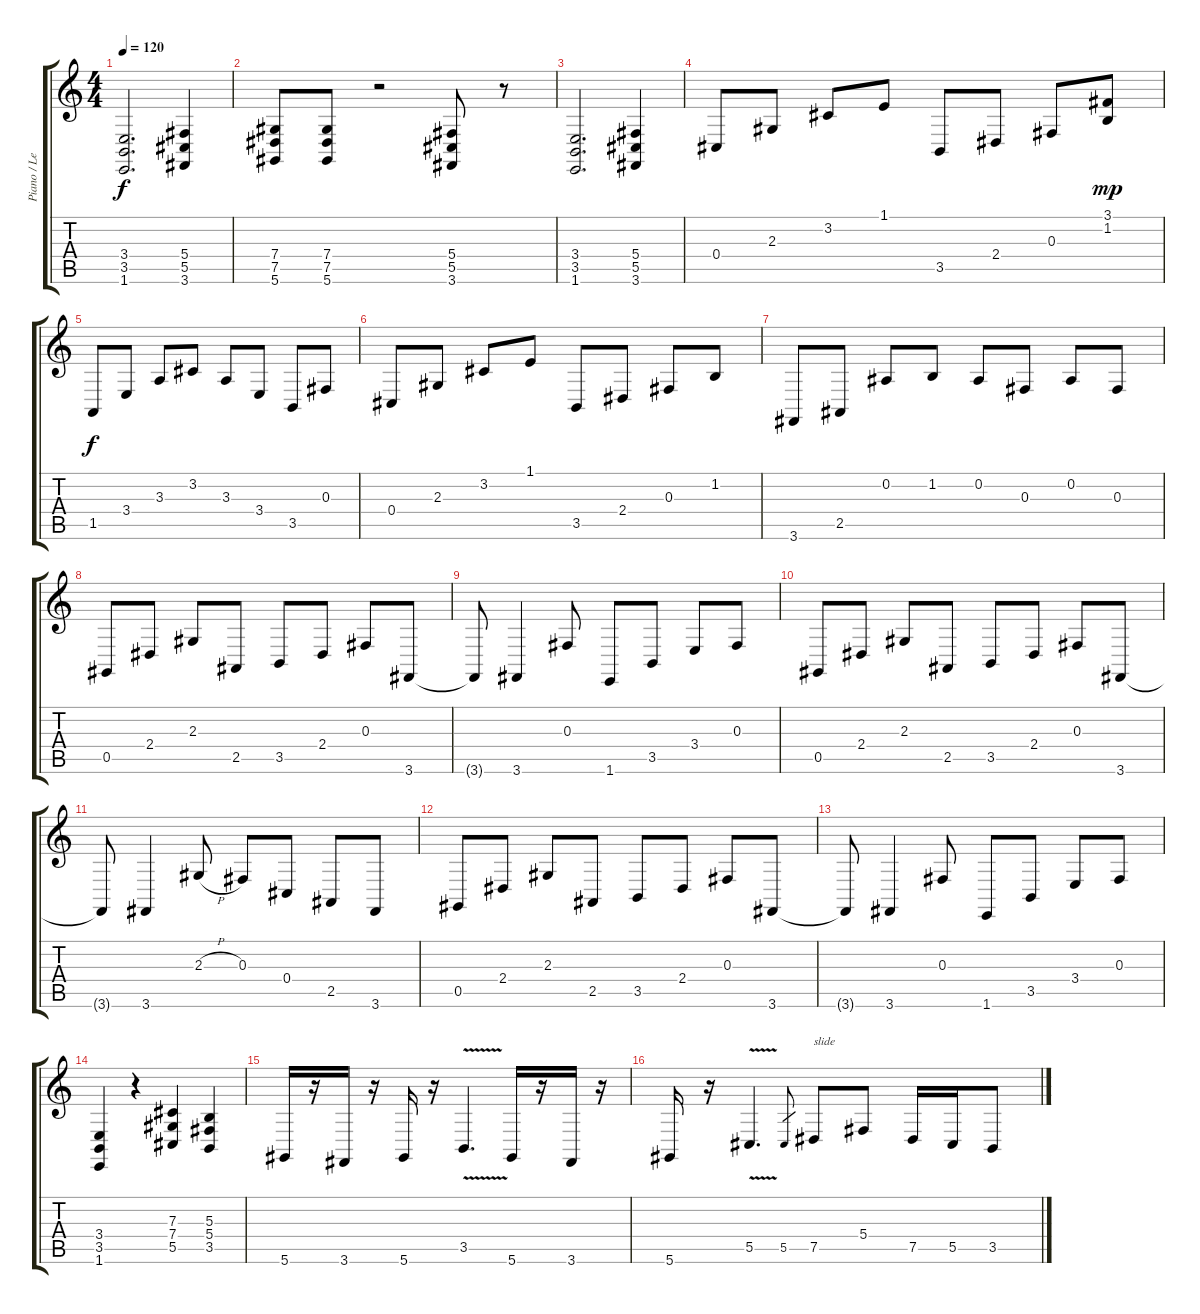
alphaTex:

\track ("Piano / Lead" "Piano / Le") {instrument electricgrandpiano}
\staff {score tabs}
\tuning (Eb4 Bb3 Gb3 Db3 Ab2 Eb2) {hide}
\ts (4 4)
\tempo 120
\clef g2
\ks c
(3.4 3.5 1.6).2{d dy f} (5.4 5.5 3.6).4 |
(7.4 7.5 5.6).8 (7.4 7.5 5.6).8 r.2 (5.4 5.5 3.6).8 r.8 |
(3.4 3.5 1.6).2{d} (5.4 5.5 3.6).4 |
0.4.8 2.3.8 3.2.8 1.1.8 3.5.8 2.4.8 0.3.8 (3.1 1.2).8{dy mp} |
1.5.8{dy f} 3.4.8 3.3.8 3.2.8 3.3.8 3.4.8 3.5.8 0.3.8 |
0.4.8 2.3.8 3.2.8 1.1.8 3.5.8 2.4.8 0.3.8 1.2.8 |
3.6.8 2.5.8 0.2.8 1.2.8 0.2.8 0.3.8 0.2.8 0.3.8 |
0.5.8{instrument overdrivenguitar} 2.4.8 2.3.8 2.5.8 3.5.8 2.4.8 0.3.8 3.6.8 |
3.6{t}.8 3.6.4 0.3.8 1.6.8 3.5.8 3.4.8 0.3.8 |
0.5.8{instrument overdrivenguitar} 2.4.8 2.3.8 2.5.8 3.5.8 2.4.8 0.3.8 3.6.8 |
3.6{t}.8 3.6.4 2.3{h}.8 0.3.8 0.4.8 2.5.8 3.6.8 |
0.5.8{instrument overdrivenguitar} 2.4.8 2.3.8 2.5.8 3.5.8 2.4.8 0.3.8 3.6.8 |
3.6{t}.8 3.6.4 0.3.8 1.6.8 3.5.8 3.4.8 0.3.8 |
(3.4 3.5 1.6).4 r.4 (7.3 7.4 5.5).4 (5.3 5.4 3.5).4 |
5.6.16 r.16 3.6.16 r.16 5.6.16 r.16 3.5{v}.4{d} 5.6.16 r.16 3.6.16 r.16 |
5.6.16 r.16 5.5{v}.4{d} 5.5.8{gr} 7.5.8{txt "slide"} 5.4.8 7.5.16 5.5.16 3.5.8
